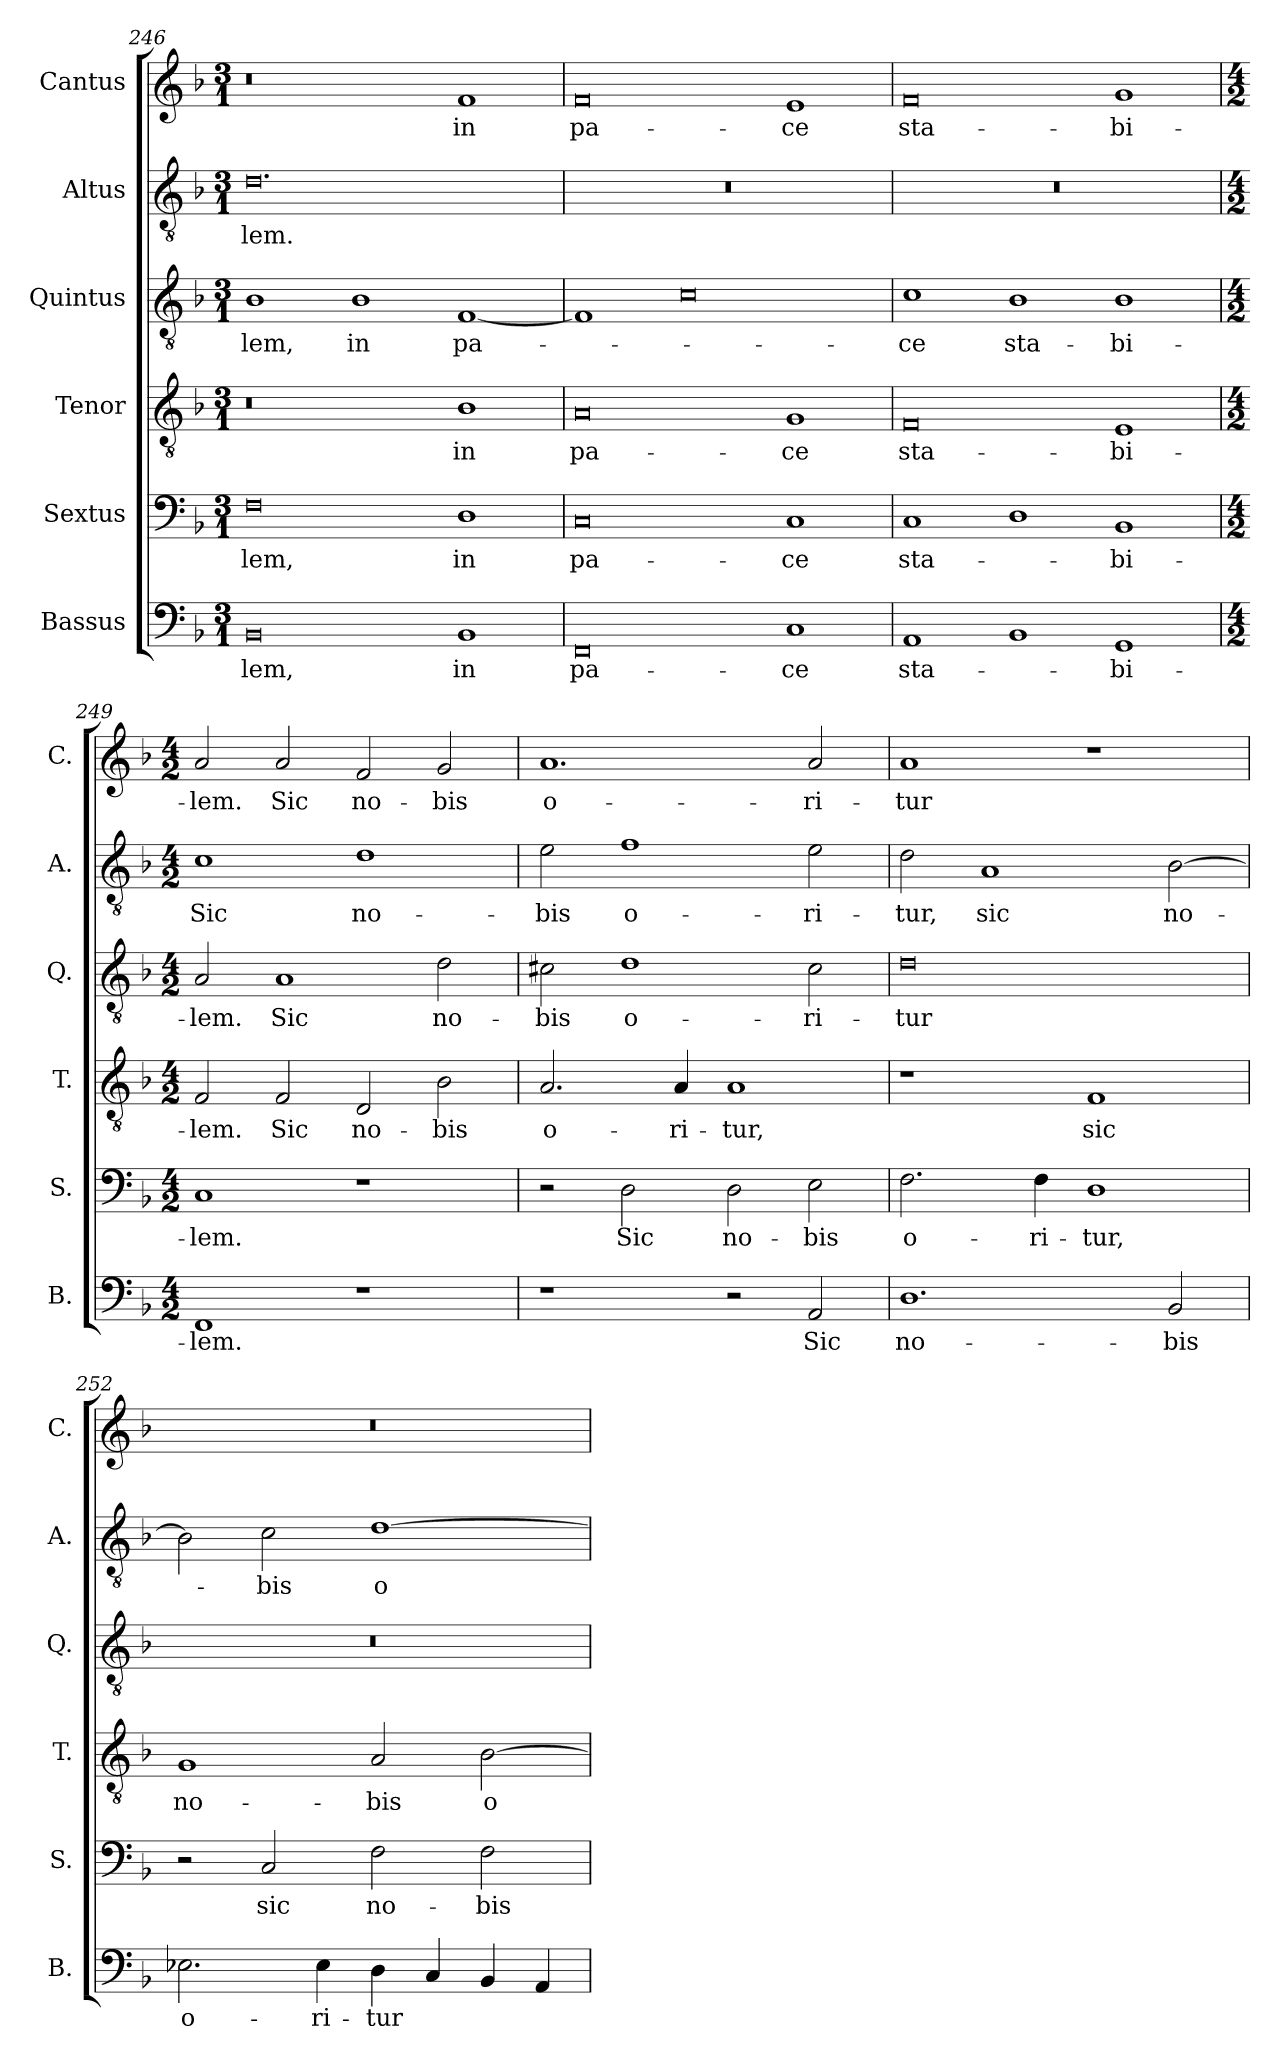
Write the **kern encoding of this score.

**kern	**text	**kern	**text	**kern	**text	**kern	**text	**kern	**text	**kern	**text
*part6	*part6	*part5	*part5	*part4	*part4	*part3	*part3	*part2	*part2	*part1	*part1
*staff6	*staff6	*staff5	*staff5	*staff4	*staff4	*staff3	*staff3	*staff2	*staff2	*staff1	*staff1
*I"Bassus	*	*I"Sextus	*	*I"Tenor	*	*I"Quintus	*	*I"Altus	*	*I"Cantus	*
*I'B.	*	*I'S.	*	*I'T.	*	*I'Q.	*	*I'A.	*	*I'C.	*
*clefF4	*	*clefF4	*	*clefGv2	*	*clefGv2	*	*clefGv2	*	*clefG2	*
*k[b-]	*	*k[b-]	*	*k[b-]	*	*k[b-]	*	*k[b-]	*	*k[b-]	*
*F:	*	*F:	*	*F:	*	*F:	*	*F:	*	*F:	*
*M3/1	*	*M3/1	*	*M3/1	*	*M3/1	*	*M3/1	*	*M3/1	*
=246	=246	=246	=246	=246	=246	=246	=246	=246	=246	=246	=246
!	!LO:LY:b	!	!LO:LY:b	!	!	!	!LO:LY:b	!	!LO:LY:b	!	!
0BB-	-lem,	0F	-lem,	0r	.	1B-	-lem,	0.d	-lem.	0r	.
!	!	!	!	!	!	!	!LO:LY:b	!	!	!	!
.	.	.	.	.	.	1B-	in	.	.	.	.
!	!LO:LY:b	!	!LO:LY:b	!	!LO:LY:b	!	!LO:LY:b	!	!	!	!LO:LY:b
1BB-	in	1D	in	1B-	in	[1F	pa-	.	.	1f	in
=247	=247	=247	=247	=247	=247	=247	=247	=247	=247	=247	=247
!	!LO:LY:b	!	!LO:LY:b	!	!LO:LY:b	!	!	!	!	!	!LO:LY:b
0FF	pa-	0C	pa-	0A	pa-	1F]	.	0.r	.	0f	pa-
.	.	.	.	.	.	0c	.	.	.	.	.
!	!LO:LY:b	!	!LO:LY:b	!	!LO:LY:b	!	!	!	!	!	!LO:LY:b
1C	-ce	1C	-ce	1G	-ce	.	.	.	.	1e	-ce
=248	=248	=248	=248	=248	=248	=248	=248	=248	=248	=248	=248
!	!LO:LY:b	!	!LO:LY:b	!	!LO:LY:b	!	!LO:LY:b	!	!	!	!LO:LY:b
1AA	sta-	1C	sta-	0F	sta-	1c	-ce	0.r	.	0f	sta-
!	!	!	!	!	!	!	!LO:LY:b	!	!	!	!
1BB-	.	1D	.	.	.	1B-	sta-	.	.	.	.
!	!LO:LY:b	!	!LO:LY:b	!	!LO:LY:b	!	!LO:LY:b	!	!	!	!LO:LY:b
1GG	-bi-	1BB-	-bi-	1E	-bi-	1B-	-bi-	.	.	1g	-bi-
=249	=249	=249	=249	=249	=249	=249	=249	=249	=249	=249	=249
*M4/2	*	*M4/2	*	*M4/2	*	*M4/2	*	*M4/2	*	*M4/2	*
!	!LO:LY:b	!	!LO:LY:b	!	!LO:LY:b	!	!LO:LY:b	!	!LO:LY:b	!	!LO:LY:b
1FF	-lem.	1C	-lem.	2F/	-lem.	2A/	-lem.	1c	Sic	2a/	-lem.
!	!	!	!	!	!LO:LY:b	!	!LO:LY:b	!	!	!	!LO:LY:b
.	.	.	.	2F/	Sic	1A	Sic	.	.	2a/	Sic
!	!	!	!	!	!LO:LY:b	!	!	!	!LO:LY:b	!	!LO:LY:b
1r	.	1r	.	2D/	no-	.	.	1d	no-	2f/	no-
!	!	!	!	!	!LO:LY:b	!	!LO:LY:b	!	!	!	!LO:LY:b
.	.	.	.	2B-\	-bis	2d\	no-	.	.	2g/	-bis
!!LO:PB:g=z
=250	=250	=250	=250	=250	=250	=250	=250	=250	=250	=250	=250
!	!	!	!	!	!LO:LY:b	!	!LO:LY:b	!	!LO:LY:b	!	!LO:LY:b
1r	.	2r	.	2.A/	o-	2c#X\	-bis	2e\	-bis	1.a	o-
!	!	!	!LO:LY:b	!	!	!	!LO:LY:b	!	!LO:LY:b	!	!
.	.	2D\	Sic	.	.	1d	o-	1f	o-	.	.
!	!	!	!	!	!LO:LY:b	!	!	!	!	!	!
.	.	.	.	4A/	-ri-	.	.	.	.	.	.
!	!	!	!LO:LY:b	!	!LO:LY:b	!	!	!	!	!	!
2r	.	2D\	no-	1A	-tur,	.	.	.	.	.	.
!	!LO:LY:b	!	!LO:LY:b	!	!	!	!LO:LY:b	!	!LO:LY:b	!	!LO:LY:b
2AA/	Sic	2E\	-bis	.	.	2c#\	-ri-	2e\	-ri-	2a/	-ri-
=251	=251	=251	=251	=251	=251	=251	=251	=251	=251	=251	=251
!	!LO:LY:b	!	!LO:LY:b	!	!	!	!LO:LY:b	!	!LO:LY:b	!	!LO:LY:b
1.D	no-	2.F\	o-	1r	.	0d	-tur	2d\	-tur,	1a	-tur
!	!	!	!	!	!	!	!	!	!LO:LY:b	!	!
.	.	.	.	.	.	.	.	1A	sic	.	.
!	!	!	!LO:LY:b	!	!	!	!	!	!	!	!
.	.	4F\	-ri-	.	.	.	.	.	.	.	.
!	!	!	!LO:LY:b	!	!LO:LY:b	!	!	!	!	!	!
.	.	1D	-tur,	1F	sic	.	.	.	.	1r	.
!	!LO:LY:b	!	!	!	!	!	!	!	!LO:LY:b	!	!
2BB-/	-bis	.	.	.	.	.	.	[2B-\	no-	.	.
=252	=252	=252	=252	=252	=252	=252	=252	=252	=252	=252	=252
!	!LO:LY:b	!	!	!	!LO:LY:b	!	!	!	!	!	!
2.E-X\	o-	2r	.	1G	no-	0r	.	2B-\]	.	0r	.
!	!	!	!LO:LY:b	!	!	!	!	!	!LO:LY:b	!	!
.	.	2C/	sic	.	.	.	.	2c\	-bis	.	.
!	!LO:LY:b	!	!	!	!	!	!	!	!	!	!
4E-\	-ri-	.	.	.	.	.	.	.	.	.	.
!	!LO:LY:b	!	!LO:LY:b	!	!LO:LY:b	!	!	!	!LO:LY:b	!	!
4D\	-tur	2F\	no-	2A/	-bis	.	.	[1d	o-	.	.
4C/	.	.	.	.	.	.	.	.	.	.	.
!	!	!	!LO:LY:b	!	!LO:LY:b	!	!	!	!	!	!
4BB-/	.	2F\	-bis	[2B-\	o-	.	.	.	.	.	.
4AA/	.	.	.	.	.	.	.	.	.	.	.
=	=	=	=	=	=	=	=	=	=	=	=
*-	*-	*-	*-	*-	*-	*-	*-	*-	*-	*-	*-
